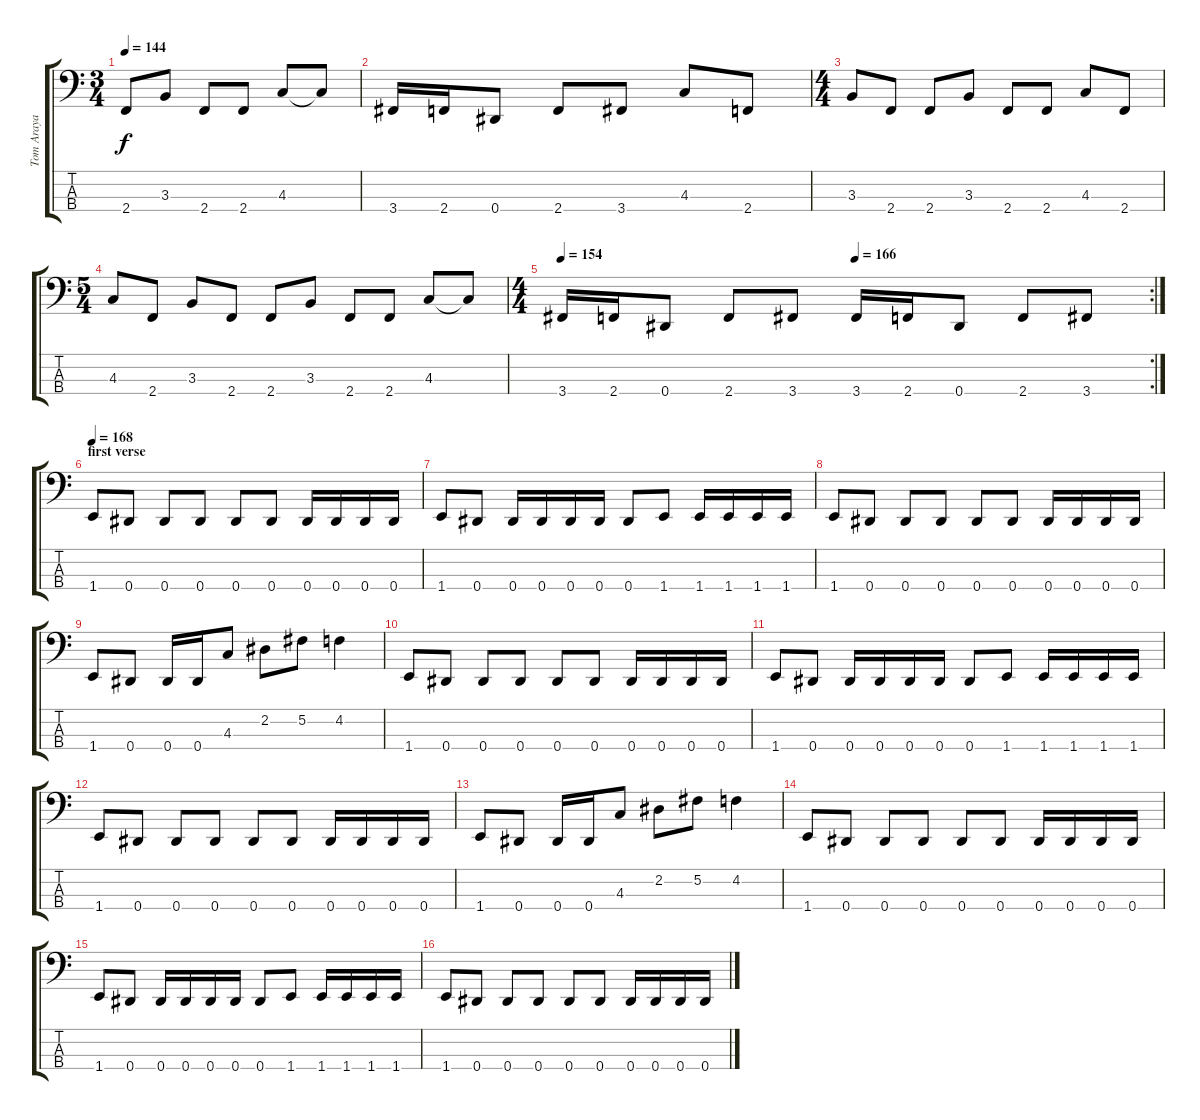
\track ("Tom Araya" "Tom Araya") {instrument electricbasspick}
\staff {score tabs}
\tuning (Gb2 Db2 Ab1 Eb1) {hide}
\ts (3 4)
\tempo 144
\clef f4
\ks c
2.4.8{dy f} 3.3.8 2.4.8 2.4.8 4.3.8 4.3{t}.8 |
3.4.16 2.4.16 0.4.8 2.4.8 3.4.8 4.3.8 2.4.8 |
\ts (4 4)
3.3.8 2.4.8 2.4.8 3.3.8 2.4.8 2.4.8 4.3.8 2.4.8 |
\ts (5 4)
4.3.8 2.4.8 3.3.8 2.4.8 2.4.8 3.3.8 2.4.8 2.4.8 4.3.8 4.3{t}.8 |
\rc 2
\ts (4 4)
\tempo 154
\tempo (166 0.5)
3.4.16 2.4.16 0.4.8 2.4.8 3.4.8 3.4.16 2.4.16 0.4.8 2.4.8 3.4.8 |
\section ("" "first verse")
\tempo 168
1.4.8 0.4.8 0.4.8 0.4.8 0.4.8 0.4.8 0.4.16 0.4.16 0.4.16 0.4.16 |
1.4.8 0.4.8 0.4.16 0.4.16 0.4.16 0.4.16 0.4.8 1.4.8 1.4.16 1.4.16 1.4.16 1.4.16 |
1.4.8 0.4.8 0.4.8 0.4.8 0.4.8 0.4.8 0.4.16 0.4.16 0.4.16 0.4.16 |
1.4.8 0.4.8 0.4.16 0.4.16 4.3.8 2.2.8 5.2.8 4.2.4 |
1.4.8 0.4.8 0.4.8 0.4.8 0.4.8 0.4.8 0.4.16 0.4.16 0.4.16 0.4.16 |
1.4.8 0.4.8 0.4.16 0.4.16 0.4.16 0.4.16 0.4.8 1.4.8 1.4.16 1.4.16 1.4.16 1.4.16 |
1.4.8 0.4.8 0.4.8 0.4.8 0.4.8 0.4.8 0.4.16 0.4.16 0.4.16 0.4.16 |
1.4.8 0.4.8 0.4.16 0.4.16 4.3.8 2.2.8 5.2.8 4.2.4 |
1.4.8 0.4.8 0.4.8 0.4.8 0.4.8 0.4.8 0.4.16 0.4.16 0.4.16 0.4.16 |
1.4.8 0.4.8 0.4.16 0.4.16 0.4.16 0.4.16 0.4.8 1.4.8 1.4.16 1.4.16 1.4.16 1.4.16 |
1.4.8 0.4.8 0.4.8 0.4.8 0.4.8 0.4.8 0.4.16 0.4.16 0.4.16 0.4.16
